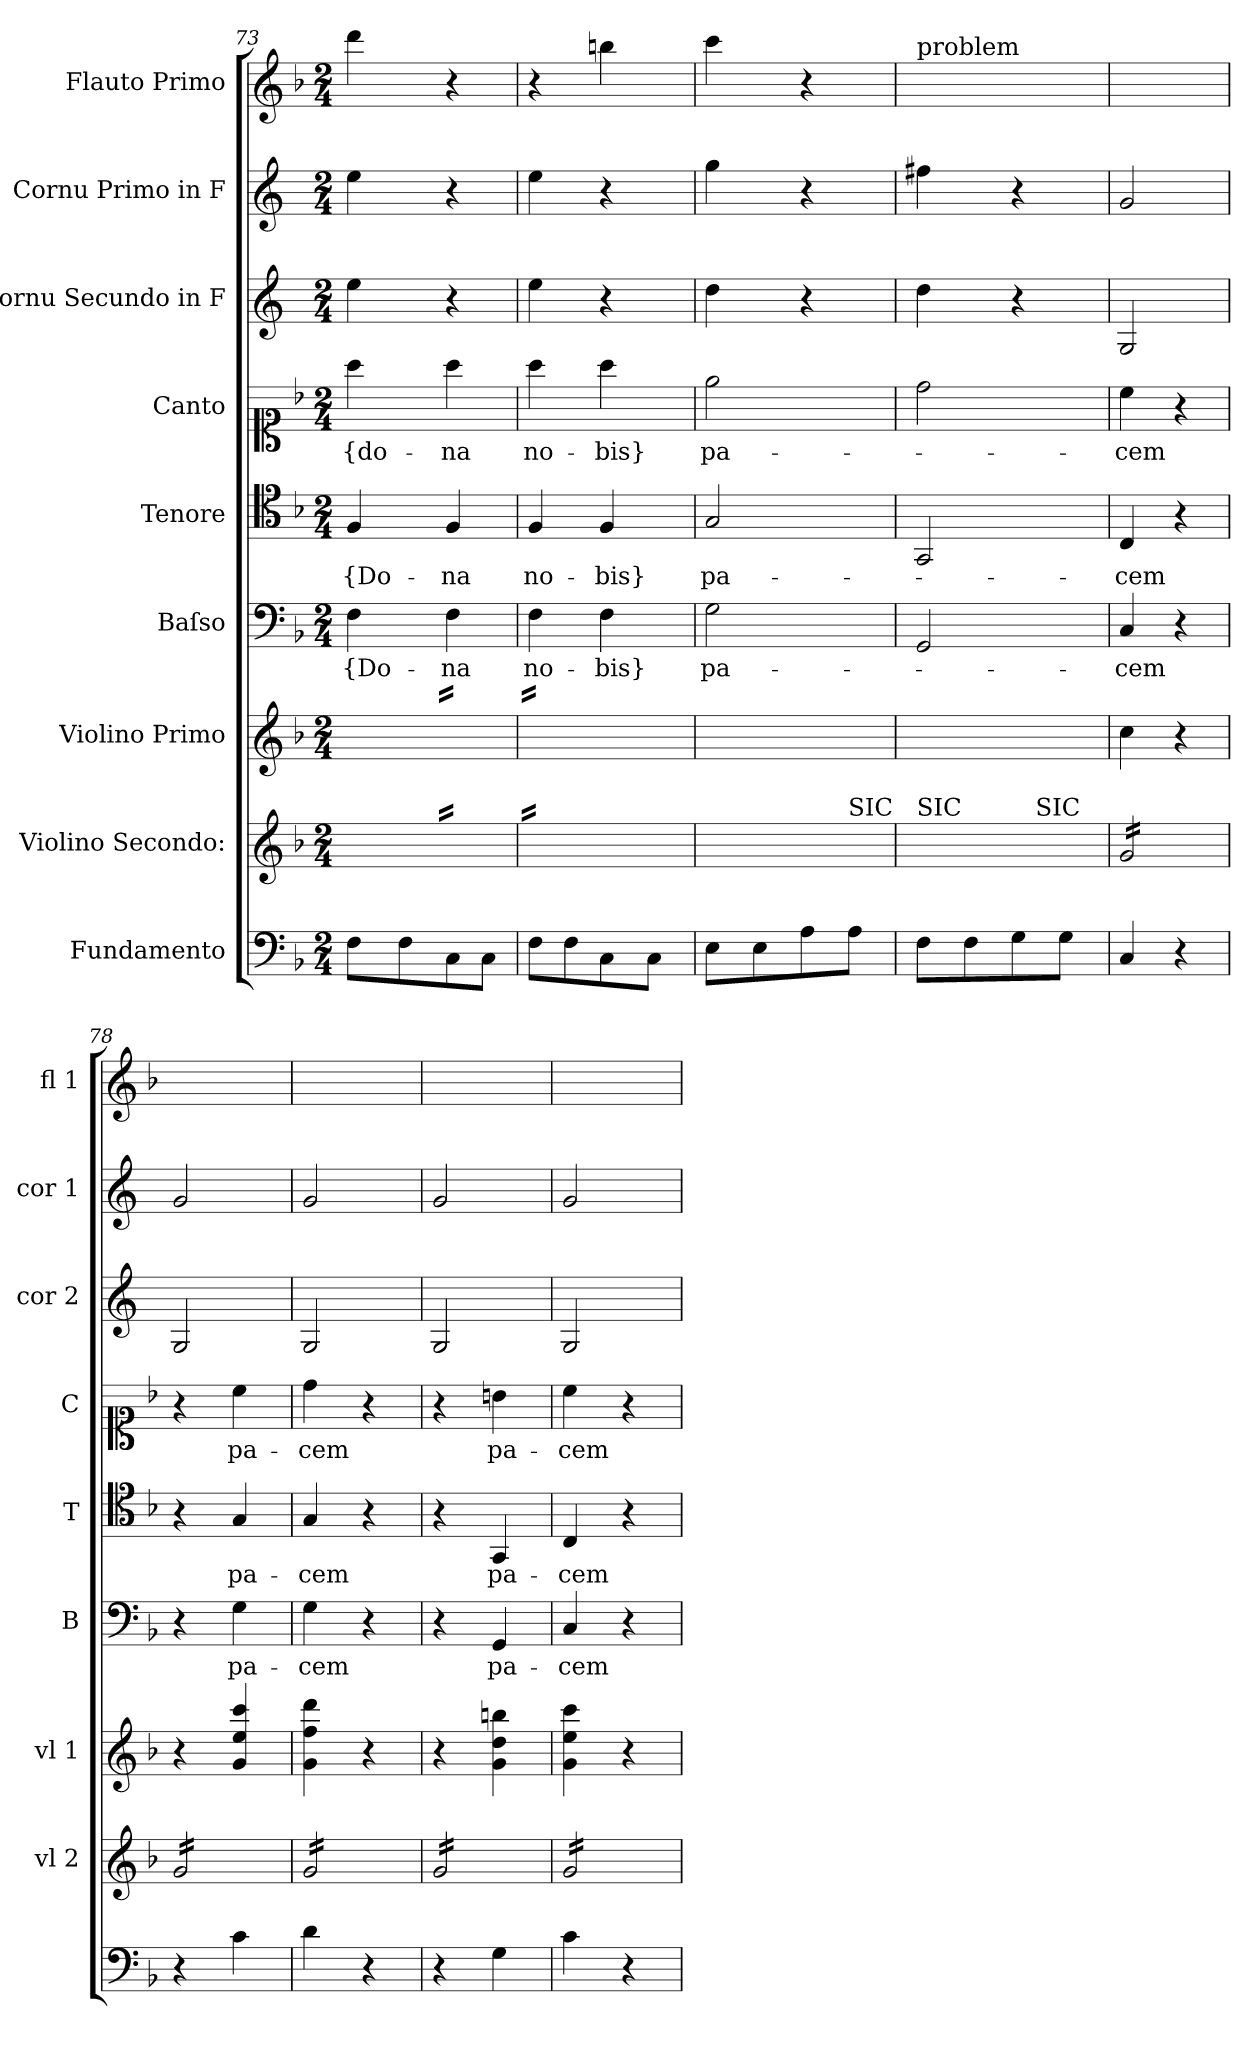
**kern	**kern	**kern	**kern	**text	**kern	**text	**kern	**text	**kern	**kern	**kern
*part9	*part8	*part7	*part6	*part6	*part5	*part5	*part4	*part4	*part3	*part2	*part1
*staff9	*staff8	*staff7	*staff6	*staff6	*staff5	*staff5	*staff4	*staff4	*staff3	*staff2	*staff1
*I"Fundamento	*I"Violino Secondo:	*I"Violino Primo	*I"Baſso	*	*I"Tenore	*	*I"Canto	*	*I"Cornu Secundo in F	*I"Cornu Primo in F	*I"Flauto Primo
*	*I'vl 2	*I'vl 1	*I'B	*	*I'T	*	*I'C	*	*I'cor 2	*I'cor 1	*I'fl 1
*clefF4	*clefG2	*clefG2	*clefF4	*	*clefC4	*	*clefC1	*	*clefG2	*clefG2	*clefG2
*	*	*	*	*	*	*	*	*	*ITrd4c7	*ITrd4c7	*
*k[b-]	*k[b-]	*k[b-]	*k[b-]	*	*k[b-]	*	*k[b-]	*	*k[b-]	*k[b-]	*k[b-]
*F:	*F:	*F:	*F:	*	*F:	*	*F:	*	*F:	*F:	*F:
*M2/4	*M2/4	*M2/4	*M2/4	*	*M2/4	*	*M2/4	*	*M2/4	*M2/4	*M2/4
=73	=73	=73	=73	=73	=73	=73	=73	=73	=73	=73	=73
8F\L	16ff\LLyy	16aa\LLyy	4F\	{Do-	4F/	{Do-	4aa\	{do-	4a\	4a\	4ddd\
.	16gg\yy	16bbn\yy	.	.	.	.	.	.	.	.	.
8F\	16aa\yy	16ccc\yy	.	.	.	.	.	.	.	.	.
.	16aa\JJyy	16ccc\JJyy	.	.	.	.	.	.	.	.	.
*	*tremolo	*	*	*	*	*	*	*	*	*	*
*	*	*tremolo	*	*	*	*	*	*	*	*	*
8C\	16aa\yyLL	16ccc\yyLL	4F\	-na	4F/	-na	4aa\	-na	4r	4r	4r
.	16aa\yy	16ccc\yy	.	.	.	.	.	.	.	.	.
8C\J	16aa\yy	16ccc\yy	.	.	.	.	.	.	.	.	.
.	16aa\yyJJ	16ccc\yyJJ	.	.	.	.	.	.	.	.	.
=74	=74	=74	=74	=74	=74	=74	=74	=74	=74	=74	=74
8F\L	16aa\yyLL	16ccc\yyLL	4F\	no-	4F/	no-	4aa\	no-	4a\	4a\	4r
.	16aa\yy	16ccc\yy	.	.	.	.	.	.	.	.	.
8F\	16aa\yy	16ccc\yy	.	.	.	.	.	.	.	.	.
.	16aa\yyJJ	16ccc\yyJJ	.	.	.	.	.	.	.	.	.
*	*	*Xtremolo	*	*	*	*	*	*	*	*	*
*	*Xtremolo	*	*	*	*	*	*	*	*	*	*
8C\	16gg\LLyy	16bbn\LLyy	4F\	-bis}	4F/	-bis}	4aa\	-bis}	4r	4r	4bbn\
.	16ff\yy	16aa\yy	.	.	.	.	.	.	.	.	.
8C\J	16ee\yy	16gg\yy	.	.	.	.	.	.	.	.	.
.	16dd\JJyy	16ff\JJyy	.	.	.	.	.	.	.	.	.
=75	=75	=75	=75	=75	=75	=75	=75	=75	=75	=75	=75
8E\L	16cc\LLyy	16ee\LLyy	2G\	pa-	2G/	pa-	2ee\	pa-	4g\	4cc\	4ccc\
.	16dd\yy	16ff\yy	.	.	.	.	.	.	.	.	.
8E\	16ee\yy	16gg\yy	.	.	.	.	.	.	.	.	.
.	16ee\JJyy	16gg\JJyy	.	.	.	.	.	.	.	.	.
8A\	16dd\LLyy	16ff\LLyy	.	.	.	.	.	.	4r	4r	4r
.	16cc\yy	16ee\yy	.	.	.	.	.	.	.	.	.
!	!LO:TX:a:t=SIC	!	!	!	!	!	!	!	!	!	!
8A\J	16b-\yy	16dd\yy	.	.	.	.	.	.	.	.	.
.	16a\JJyy	16cc\JJyy	.	.	.	.	.	.	.	.	.
=76	=76	=76	=76	=76	=76	=76	=76	=76	=76	=76	=76
!	!	!	!	!	!	!	!	!	!	!	!LO:TX:a:t=problem
!	!LO:TX:a:t=SIC	!	!	!	!	!	!	!	!	!	!
8F\L	16b-\LLyy	16dd\LLyy	2GG/	.	2GG/	.	2dd\	.	4g\	4bn\	2ryy
.	16cc\yy	16ee\yy	.	.	.	.	.	.	.	.	.
8F\	16dd\yy	16ff\yy	.	.	.	.	.	.	.	.	.
.	16dd\JJyy	16ff\JJyy	.	.	.	.	.	.	.	.	.
8G\	16cc\LLyy	16ee\LLyy	.	.	.	.	.	.	4r	4r	.
!	!LO:TX:a:t=SIC	!	!	!	!	!	!	!	!	!	!
.	16b-\yy	16dd\yy	.	.	.	.	.	.	.	.	.
8G\J	16a\yy	16cc\yy	.	.	.	.	.	.	.	.	.
.	16g\JJyy	16bn\JJyy	.	.	.	.	.	.	.	.	.
=77	=77	=77	=77	=77	=77	=77	=77	=77	=77	=77	=77
*	*tremolo	*	*	*	*	*	*	*	*	*	*
4C/	16g/LL	4cc\	4C/	-cem	4C/	-cem	4cc\	-cem	2C/	2c/	2ryy
.	16g/	.	.	.	.	.	.	.	.	.	.
.	16g/	.	.	.	.	.	.	.	.	.	.
.	16g/	.	.	.	.	.	.	.	.	.	.
4r	16g/	4r	4r	.	4r	.	4r	.	.	.	.
.	16g/	.	.	.	.	.	.	.	.	.	.
.	16g/	.	.	.	.	.	.	.	.	.	.
.	16g/JJ	.	.	.	.	.	.	.	.	.	.
=78	=78	=78	=78	=78	=78	=78	=78	=78	=78	=78	=78
4r	16g/LL	4r	4r	.	4r	.	4r	.	2C/	2c/	2ryy
.	16g/	.	.	.	.	.	.	.	.	.	.
.	16g/	.	.	.	.	.	.	.	.	.	.
.	16g/	.	.	.	.	.	.	.	.	.	.
4c\	16g/	4g/ 4ee/ 4ccc/	4G\	pa-	4G/	pa-	4cc\	pa-	.	.	.
.	16g/	.	.	.	.	.	.	.	.	.	.
.	16g/	.	.	.	.	.	.	.	.	.	.
.	16g/JJ	.	.	.	.	.	.	.	.	.	.
=79	=79	=79	=79	=79	=79	=79	=79	=79	=79	=79	=79
4d\	16g/LL	4g\ 4ff\ 4ddd\	4G\	-cem	4G/	-cem	4dd\	-cem	2C/	2c/	2ryy
.	16g/	.	.	.	.	.	.	.	.	.	.
.	16g/	.	.	.	.	.	.	.	.	.	.
.	16g/	.	.	.	.	.	.	.	.	.	.
4r	16g/	4r	4r	.	4r	.	4r	.	.	.	.
.	16g/	.	.	.	.	.	.	.	.	.	.
.	16g/	.	.	.	.	.	.	.	.	.	.
.	16g/JJ	.	.	.	.	.	.	.	.	.	.
=80	=80	=80	=80	=80	=80	=80	=80	=80	=80	=80	=80
4r	16g/LL	4r	4r	.	4r	.	4r	.	2C/	2c/	2ryy
.	16g/	.	.	.	.	.	.	.	.	.	.
.	16g/	.	.	.	.	.	.	.	.	.	.
.	16g/	.	.	.	.	.	.	.	.	.	.
4G\	16g/	4g\ 4dd\ 4bbn\	4GG/	pa-	4GG/	pa-	4bn\	pa-	.	.	.
.	16g/	.	.	.	.	.	.	.	.	.	.
.	16g/	.	.	.	.	.	.	.	.	.	.
.	16g/JJ	.	.	.	.	.	.	.	.	.	.
=81	=81	=81	=81	=81	=81	=81	=81	=81	=81	=81	=81
4c\	16g/LL	4g\ 4ee\ 4ccc\	4C/	-cem	4C/	-cem	4cc\	-cem	2C/	2c/	2ryy
.	16g/	.	.	.	.	.	.	.	.	.	.
.	16g/	.	.	.	.	.	.	.	.	.	.
.	16g/	.	.	.	.	.	.	.	.	.	.
4r	16g/	4r	4r	.	4r	.	4r	.	.	.	.
.	16g/	.	.	.	.	.	.	.	.	.	.
.	16g/	.	.	.	.	.	.	.	.	.	.
.	16g/JJ	.	.	.	.	.	.	.	.	.	.
*	*Xtremolo	*	*	*	*	*	*	*	*	*	*
=	=	=	=	=	=	=	=	=	=	=	=
*-	*-	*-	*-	*-	*-	*-	*-	*-	*-	*-	*-
